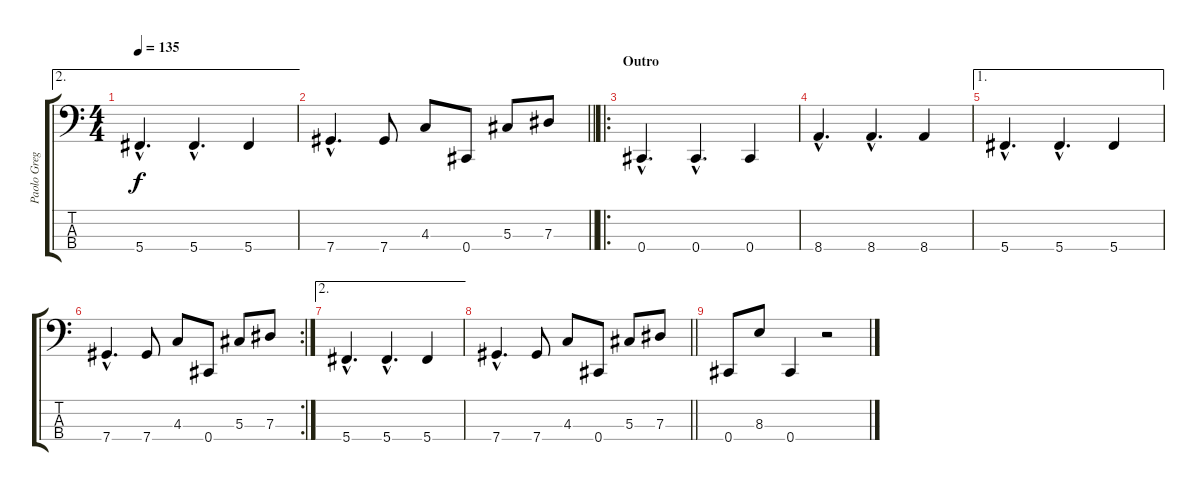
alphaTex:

\track ("Paolo Gregoletto" "Paolo Greg") {instrument electricbassfinger}
\staff {score tabs}
\tuning (Gb2 Db2 Ab1 Db1) {hide}
\ae 2
\ts (4 4)
\tempo 135
\clef f4
\ks c
5.4{hac}.4{d dy f} 5.4{hac}.4{d} 5.4.4 |
\barLineRight lightlight
7.4{hac}.4{d} 7.4.8 4.3.8 0.4.8 5.3.8 7.3.8 |
\ro
\section ("" "Outro")
0.4{hac}.4{d} 0.4{hac}.4{d} 0.4.4 |
8.4{hac}.4{d} 8.4{hac}.4{d} 8.4.4 |
\ae 1
5.4{hac}.4{d} 5.4{hac}.4{d} 5.4.4 |
\rc 2
7.4{hac}.4{d} 7.4.8 4.3.8 0.4.8 5.3.8 7.3.8 |
\ae 2
5.4{hac}.4{d} 5.4{hac}.4{d} 5.4.4 |
\barLineRight lightlight
7.4{hac}.4{d} 7.4.8 4.3.8 0.4.8 5.3.8 7.3.8 |
0.4.8 8.3.8 0.4.4 r.2
